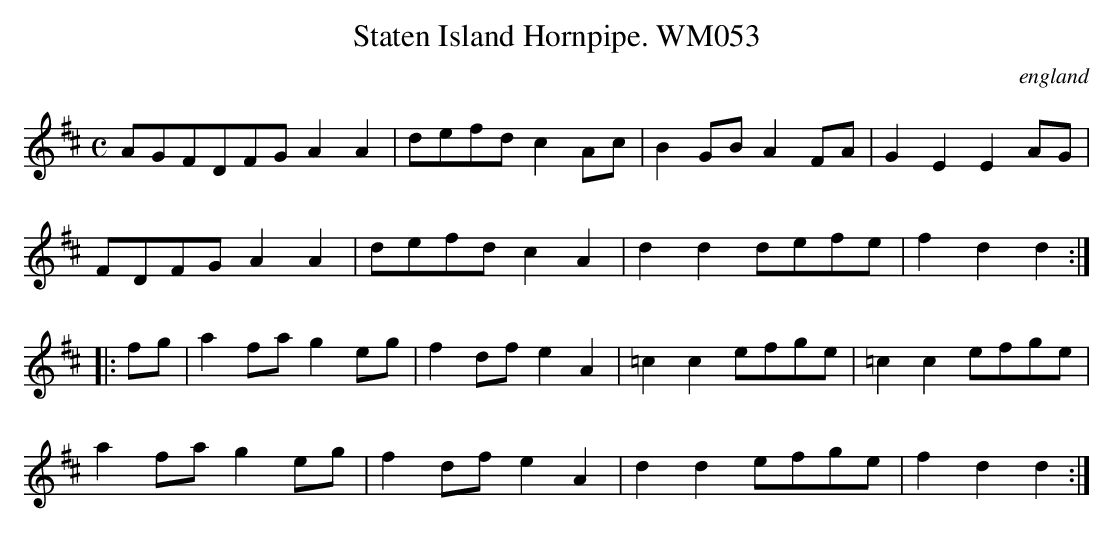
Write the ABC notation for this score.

X:1
T:Staten Island Hornpipe. WM053
O:england
M:C
L:1/8
K:D
AGFDFG A2A2|defdc2Ac|B2GBA2FA|G2E2E2AG|
FDFGA2A2|defdc2A2|d2d2defe|f2d2d2:|
|:fg|a2fag2eg|f2dfe2A2|=c2c2efge|=c2c2efge|
a2fag2eg|f2dfe2A2|d2d2efge|f2d2d2:|]
